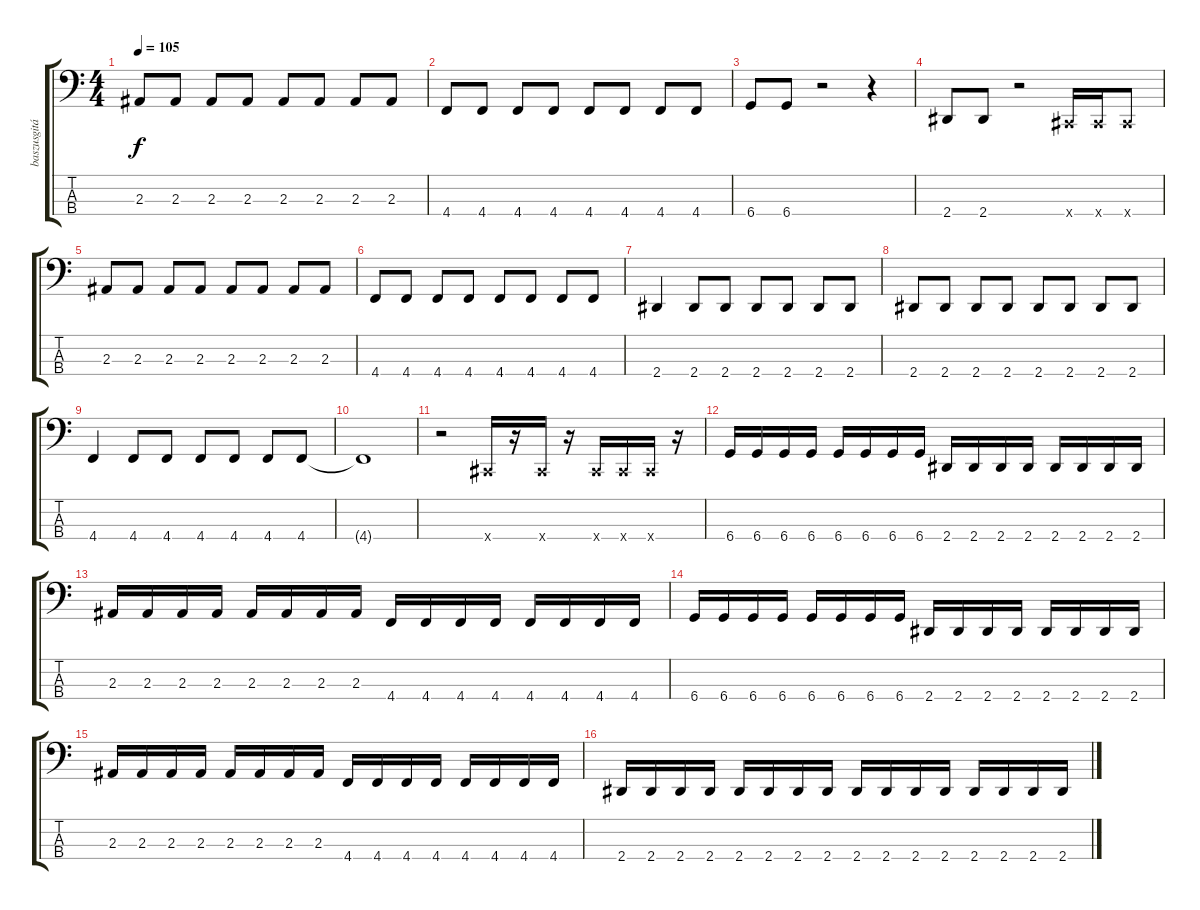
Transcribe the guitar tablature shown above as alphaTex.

\track ("baszusgitár" "baszusgitá") {instrument electricbasspick}
\staff {score tabs}
\tuning (Gb2 Db2 Ab1 Db1) {hide}
\ts (4 4)
\tempo 105
\clef f4
\ks c
2.3.8{dy f} 2.3.8 2.3.8 2.3.8 2.3.8 2.3.8 2.3.8 2.3.8 |
4.4.8 4.4.8 4.4.8 4.4.8 4.4.8 4.4.8 4.4.8 4.4.8 |
6.4.8 6.4.8 r.2 r.4 |
2.4.8 2.4.8 r.2 0.4{x}.16 0.4{x}.16 0.4{x}.8 |
2.3.8 2.3.8 2.3.8 2.3.8 2.3.8 2.3.8 2.3.8 2.3.8 |
4.4.8 4.4.8 4.4.8 4.4.8 4.4.8 4.4.8 4.4.8 4.4.8 |
2.4.4 2.4.8 2.4.8 2.4.8 2.4.8 2.4.8 2.4.8 |
2.4.8 2.4.8 2.4.8 2.4.8 2.4.8 2.4.8 2.4.8 2.4.8 |
4.4.4 4.4.8 4.4.8 4.4.8 4.4.8 4.4.8 4.4.8 |
4.4{t}.1 |
r.2 0.4{x}.16 r.16 0.4{x}.16 r.16 0.4{x}.16 0.4{x}.16 0.4{x}.16 r.16 |
6.4.16 6.4.16 6.4.16 6.4.16 6.4.16 6.4.16 6.4.16 6.4.16 2.4.16 2.4.16 2.4.16 2.4.16 2.4.16 2.4.16 2.4.16 2.4.16 |
2.3.16 2.3.16 2.3.16 2.3.16 2.3.16 2.3.16 2.3.16 2.3.16 4.4.16 4.4.16 4.4.16 4.4.16 4.4.16 4.4.16 4.4.16 4.4.16 |
6.4.16 6.4.16 6.4.16 6.4.16 6.4.16 6.4.16 6.4.16 6.4.16 2.4.16 2.4.16 2.4.16 2.4.16 2.4.16 2.4.16 2.4.16 2.4.16 |
2.3.16 2.3.16 2.3.16 2.3.16 2.3.16 2.3.16 2.3.16 2.3.16 4.4.16 4.4.16 4.4.16 4.4.16 4.4.16 4.4.16 4.4.16 4.4.16 |
2.4.16 2.4.16 2.4.16 2.4.16 2.4.16 2.4.16 2.4.16 2.4.16 2.4.16 2.4.16 2.4.16 2.4.16 2.4.16 2.4.16 2.4.16 2.4.16
